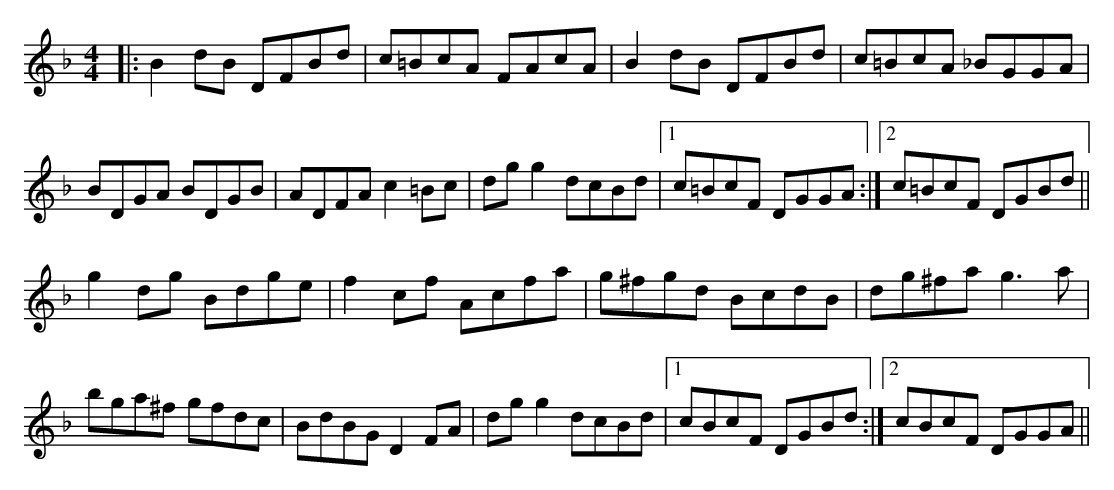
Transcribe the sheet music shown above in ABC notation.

X:1
M:4/4
K:F
|:B2 dB DFBd|c=BcA FAcA|B2 dB DFBd|c=BcA _BGGA|
BDGA BDGB|ADFA c2 =Bc|dgg2 dcBd|1 c=BcF DGGA:|2 c=BcF DGBd||
g2 dg Bdge|f2 cf Acfa|g^fgd BcdB|dg^fa g3 a|
bga^f gfdc|BdBG D2 FA|dgg2 dcBd|1 cBcF DGBd:|2 cBcF DGGA||
